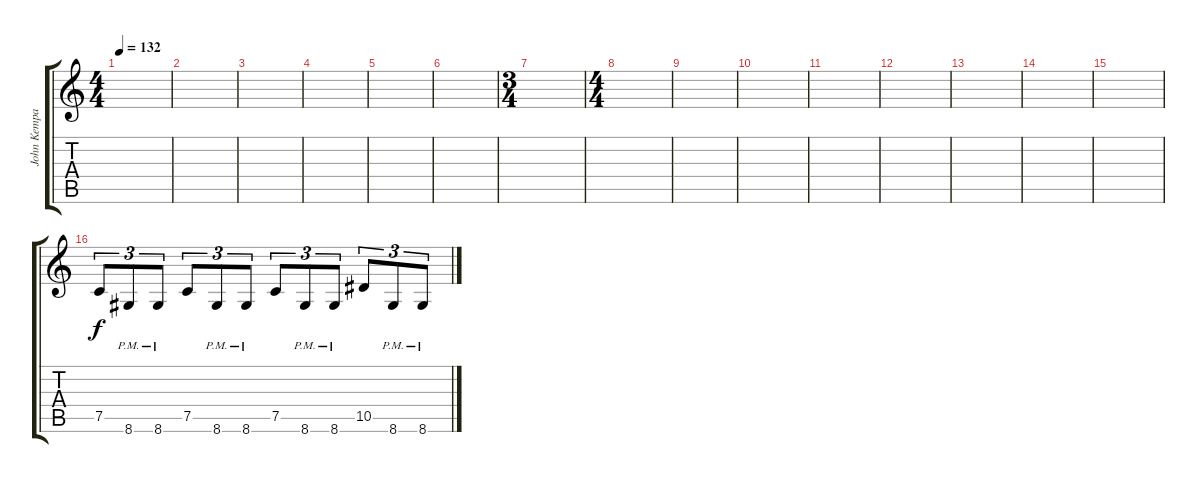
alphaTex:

\track ("John Kempainen (Harmonizer)" "John Kempa") {instrument distortionguitar}
\staff {score tabs}
\tuning (C4 G3 Eb3 Bb2 F2 C2) {hide}
\ts (4 4)
\tempo 132
\clef g2
\ks c
|
|
|
|
|
|
\ts (3 4)
|
\ts (4 4)
|
|
|
|
|
|
|
|
7.5.8{tu (3 2) balance 16} 8.6{pm}.8{tu (3 2)} 8.6{pm}.8{tu (3 2)} 7.5.8{tu (3 2)} 8.6{pm}.8{tu (3 2)} 8.6{pm}.8{tu (3 2)} 7.5.8{tu (3 2)} 8.6{pm}.8{tu (3 2)} 8.6{pm}.8{tu (3 2)} 10.5.8{tu (3 2)} 8.6{pm}.8{tu (3 2)} 8.6{pm}.8{tu (3 2)}
